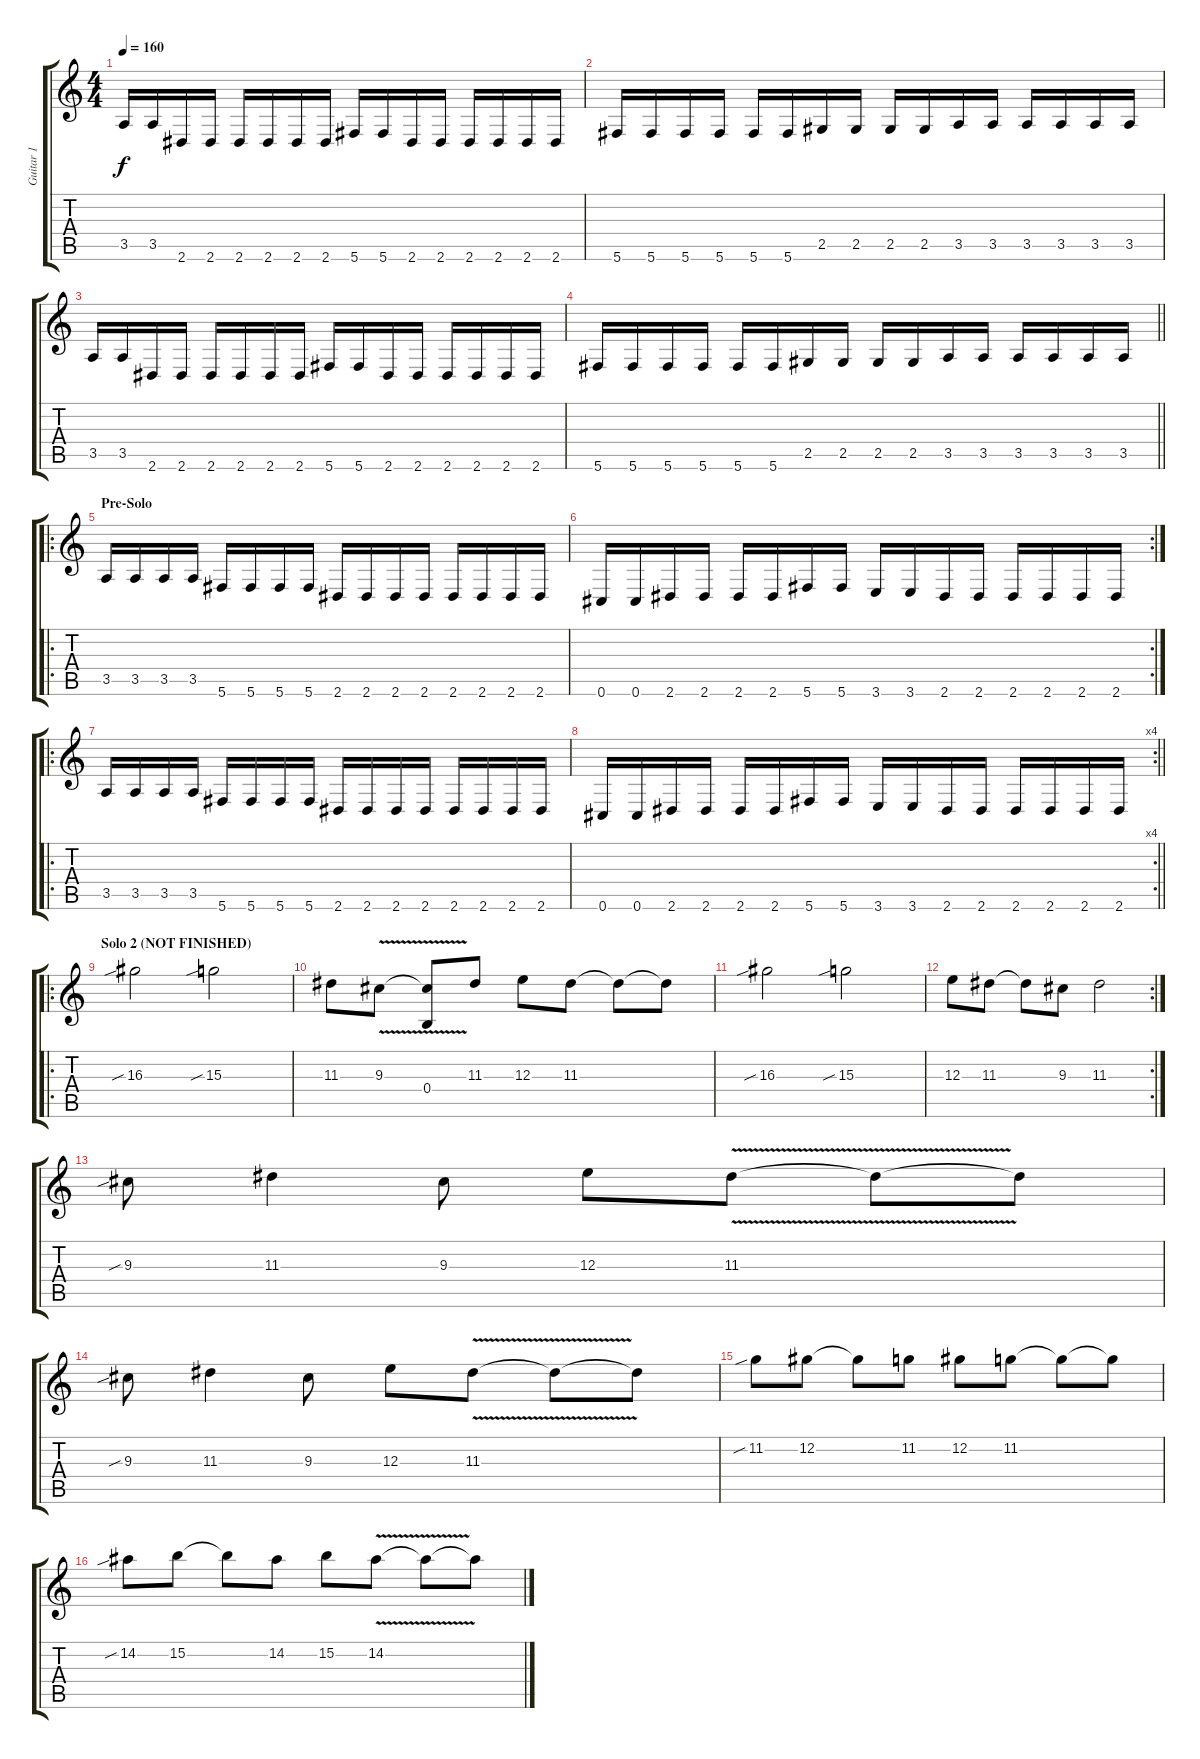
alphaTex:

\track ("Guitar 1" "Guitar 1") {instrument distortionguitar}
\staff {score tabs}
\tuning (Db4 Ab3 E3 B2 Gb2 Db2) {hide}
\ts (4 4)
\tempo 160
\clef g2
\ks c
3.5.16{dy f} 3.5.16 2.6.16 2.6.16 2.6.16 2.6.16 2.6.16 2.6.16 5.6.16 5.6.16 2.6.16 2.6.16 2.6.16 2.6.16 2.6.16 2.6.16 |
5.6.16 5.6.16 5.6.16 5.6.16 5.6.16 5.6.16 2.5.16 2.5.16 2.5.16 2.5.16 3.5.16 3.5.16 3.5.16 3.5.16 3.5.16 3.5.16 |
3.5.16 3.5.16 2.6.16 2.6.16 2.6.16 2.6.16 2.6.16 2.6.16 5.6.16 5.6.16 2.6.16 2.6.16 2.6.16 2.6.16 2.6.16 2.6.16 |
\barLineRight lightlight
5.6.16 5.6.16 5.6.16 5.6.16 5.6.16 5.6.16 2.5.16 2.5.16 2.5.16 2.5.16 3.5.16 3.5.16 3.5.16 3.5.16 3.5.16 3.5.16 |
\ro
\section ("" "Pre-Solo")
3.5.16 3.5.16 3.5.16 3.5.16 5.6.16 5.6.16 5.6.16 5.6.16 2.6.16 2.6.16 2.6.16 2.6.16 2.6.16 2.6.16 2.6.16 2.6.16 |
\rc 2
0.6.16 0.6.16 2.6.16 2.6.16 2.6.16 2.6.16 5.6.16 5.6.16 3.6.16 3.6.16 2.6.16 2.6.16 2.6.16 2.6.16 2.6.16 2.6.16 |
\ro
3.5.16 3.5.16 3.5.16 3.5.16 5.6.16 5.6.16 5.6.16 5.6.16 2.6.16 2.6.16 2.6.16 2.6.16 2.6.16 2.6.16 2.6.16 2.6.16 |
\rc 4
\barLineRight lightlight
0.6.16 0.6.16 2.6.16 2.6.16 2.6.16 2.6.16 5.6.16 5.6.16 3.6.16 3.6.16 2.6.16 2.6.16 2.6.16 2.6.16 2.6.16 2.6.16 |
\ro
\section ("" "Solo 2 (NOT FINISHED)")
16.3{sib}.2 15.3{sib}.2 |
11.3.8 9.3{v}.8 (9.3{t} 0.4).8 11.3.8 12.3.8 11.3.8 11.3{t}.8 11.3{t}.8 |
16.3{sib}.2 15.3{sib}.2 |
\rc 2
12.3.8 11.3.8 11.3{t}.8 9.3.8 11.3.2 |
9.3{sib}.8 11.3.4 9.3.8 12.3.8 11.3{v}.8 11.3{t}.8 11.3{t}.8 |
9.3{sib}.8 11.3.4 9.3.8 12.3.8 11.3{v}.8 11.3{t}.8 11.3{t}.8 |
11.2{sib}.8 12.2.8 12.2{t}.8 11.2.8 12.2.8 11.2.8 11.2{t}.8 11.2{t}.8 |
14.2{sib}.8 15.2.8 15.2{t}.8 14.2.8 15.2.8 14.2{v}.8 14.2{t}.8 14.2{t}.8
